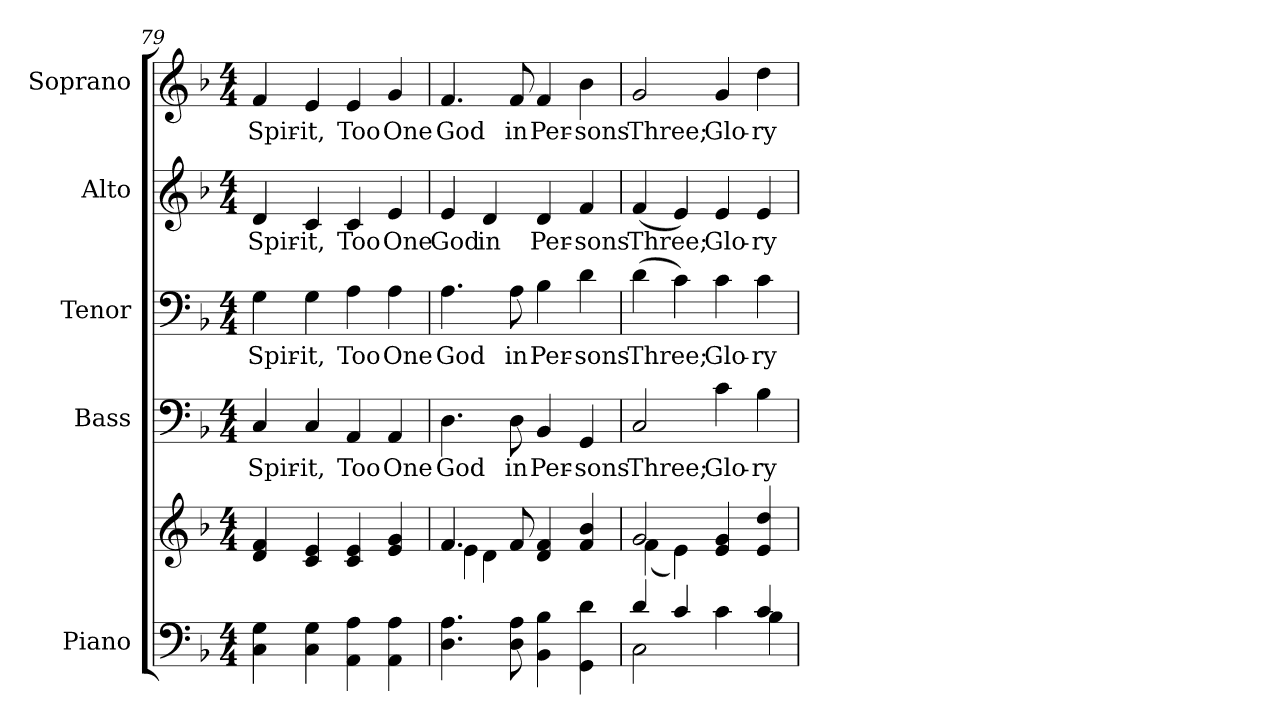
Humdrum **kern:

**kern	**kern	**kern	**text	**kern	**text	**kern	**text	**kern	**text
*part5	*part5	*part4	*part4	*part3	*part3	*part2	*part2	*part1	*part1
*staff6	*staff5	*staff4	*staff4	*staff3	*staff3	*staff2	*staff2	*staff1	*staff1
*I"Piano	*	*I"Bass	*	*I"Tenor	*	*I"Alto	*	*I"Soprano	*
*I'Pno.	*	*I'B.	*	*I'T.	*	*I'A.	*	*I'S.	*
!!LO:PB:g=z
*clefF4	*clefG2	*clefF4	*	*clefF4	*	*clefG2	*	*clefG2	*
*k[b-]	*k[b-]	*k[b-]	*	*k[b-]	*	*k[b-]	*	*k[b-]	*
*d:	*d:	*d:	*	*d:	*	*d:	*	*d:	*
*M4/4	*M4/4	*M4/4	*	*M4/4	*	*M4/4	*	*M4/4	*
=79	=79	=79	=79	=79	=79	=79	=79	=79	=79
!	!	!	!LO:LY:b:color=#000000	!	!	!	!	!	!
!	!	!	!	!	!LO:LY:b:color=#000000	!	!	!	!
!	!	!	!	!	!	!	!LO:LY:b:color=#000000	!	!
!	!	!	!	!	!	!	!	!	!LO:LY:b:color=#000000
4Ci\ 4Gi	4di/ 4fi	4Ci/	Spir-	4Gi\	Spir-	4di/	Spir-	4fi/	Spir-
!	!	!	!LO:LY:b:color=#000000	!	!	!	!	!	!
!	!	!	!	!	!LO:LY:b:color=#000000	!	!	!	!
!	!	!	!	!	!	!	!LO:LY:b:color=#000000	!	!
!	!	!	!	!	!	!	!	!	!LO:LY:b:color=#000000
4Ci\ 4Gi	4ci/ 4ei	4Ci/	-it,	4Gi\	-it,	4ci/	-it,	4ei/	-it,
!	!	!	!LO:LY:b:color=#000000	!	!	!	!	!	!
!	!	!	!	!	!LO:LY:b:color=#000000	!	!	!	!
!	!	!	!	!	!	!	!LO:LY:b:color=#000000	!	!
!	!	!	!	!	!	!	!	!	!LO:LY:b:color=#000000
4AAi\ 4Ai	4ci/ 4ei	4AAi/	Too	4Ai\	Too	4ci/	Too	4ei/	Too
!	!	!	!LO:LY:b:color=#000000	!	!	!	!	!	!
!	!	!	!	!	!LO:LY:b:color=#000000	!	!	!	!
!	!	!	!	!	!	!	!LO:LY:b:color=#000000	!	!
!	!	!	!	!	!	!	!	!	!LO:LY:b:color=#000000
4AAi\ 4Ai	4ei/ 4gi	4AAi/	One	4Ai\	One	4ei/	One	4gi/	One
=80	=80	=80	=80	=80	=80	=80	=80	=80	=80
*	*^	*	*	*	*	*	*	*	*
!	!	!	!	!LO:LY:b:color=#000000	!	!	!	!	!	!
!	!	!	!	!	!	!LO:LY:b:color=#000000	!	!	!	!
!	!	!	!	!	!	!	!	!LO:LY:b:color=#000000	!	!
!	!	!	!	!	!	!	!	!	!	!LO:LY:b:color=#000000
4.Di\ 4.Ai	4.fi/	4ei\	4.Di\	God	4.Ai\	God	4ei/	God	4.fi/	God
!	!	!	!	!	!	!	!	!LO:LY:b:color=#000000	!	!
.	.	4di\	.	.	.	.	4di/	in	.	.
!	!	!	!	!LO:LY:b:color=#000000	!	!	!	!	!	!
!	!	!	!	!	!	!LO:LY:b:color=#000000	!	!	!	!
!	!	!	!	!	!	!	!	!	!	!LO:LY:b:color=#000000
8Di\ 8Ai	8fi/	.	8Di\	in	8Ai\	in	.	.	8fi/	in
!	!	!	!	!LO:LY:b:color=#000000	!	!	!	!	!	!
!	!	!	!	!	!	!LO:LY:b:color=#000000	!	!	!	!
!	!	!	!	!	!	!	!	!LO:LY:b:color=#000000	!	!
!	!	!	!	!	!	!	!	!	!	!LO:LY:b:color=#000000
4BB-i\ 4B-i	4di/ 4fi	2ryy	4BB-i/	Per-	4B-i\	Per-	4di/	Per-	4fi/	Per-
!	!	!	!	!LO:LY:b:color=#000000	!	!	!	!	!	!
!	!	!	!	!	!	!LO:LY:b:color=#000000	!	!	!	!
!	!	!	!	!	!	!	!	!LO:LY:b:color=#000000	!	!
!	!	!	!	!	!	!	!	!	!	!LO:LY:b:color=#000000
4GGi\ 4di	4fi/ 4b-i	.	4GGi/	-sons	4di\	-sons	4fi/	-sons	4b-i\	-sons
=81	=81	=81	=81	=81	=81	=81	=81	=81	=81	=81
*^	*	*	*	*	*	*	*	*	*	*
!	!	!	!	!	!LO:LY:b:color=#000000	!	!	!	!	!	!
!	!	!	!	!	!	!	!LO:LY:b:color=#000000	!	!	!	!
!	!	!	!	!	!	!	!	!	!LO:LY:b:color=#000000	!	!
!	!	!	!	!	!	!	!	!	!	!	!LO:LY:b:color=#000000
4di/	2Ci\	2gi/	(4fi\	2Ci/	Three;	(4di\	Three;	(4fi/	Three;	2gi/	Three;
4ci/	.	.	4ei\)	.	.	4ci\)	.	4ei/)	.	.	.
!	!	!	!	!	!LO:LY:b:color=#000000	!	!	!	!	!	!
!	!	!	!	!	!	!	!LO:LY:b:color=#000000	!	!	!	!
!	!	!	!	!	!	!	!	!	!LO:LY:b:color=#000000	!	!
!	!	!	!	!	!	!	!	!	!	!	!LO:LY:b:color=#000000
4ci\	4ryy	4ei/ 4gi	2ryy	4ci\	Glo-	4ci\	Glo-	4ei/	Glo-	4gi/	Glo-
!	!	!	!	!	!LO:LY:b:color=#000000	!	!	!	!	!	!
!	!	!	!	!	!	!	!LO:LY:b:color=#000000	!	!	!	!
!	!	!	!	!	!	!	!	!	!LO:LY:b:color=#000000	!	!
!	!	!	!	!	!	!	!	!	!	!	!LO:LY:b:color=#000000
4ci/	4B-i\	4ei/ 4ddi	.	4B-i\	-ry	4ci\	-ry	4ei/	-ry	4ddi\	-ry
*v	*v	*	*	*	*	*	*	*	*	*	*
*	*v	*v	*	*	*	*	*	*	*	*
=	=	=	=	=	=	=	=	=	=
*-	*-	*-	*-	*-	*-	*-	*-	*-	*-
